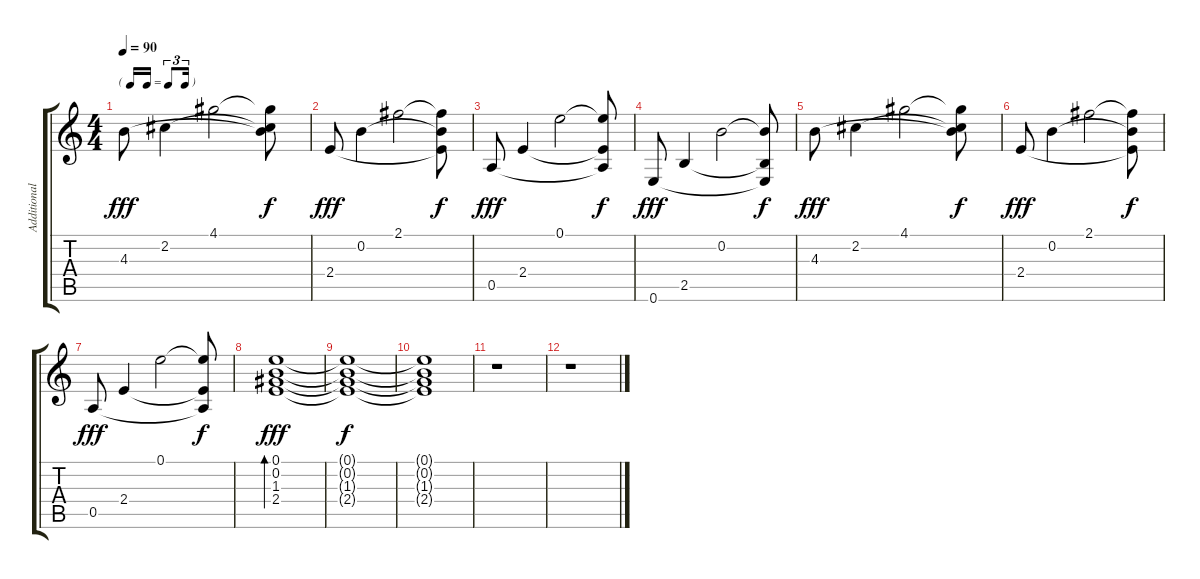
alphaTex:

\track ("Additional Guitar" "Additional") {instrument electricguitarclean}
\staff {score tabs}
\tuning (E4 B3 G3 D3 A2 E2) {hide}
\ts (4 4)
\tf triplet16th
\tempo 90
\clef g2
\ks c
4.3.8{dy fff volume 13 instrument electricguitarclean} 2.2.4 4.1.2 (4.1{t} 2.2{t} 4.3{t}).8{dy f} |
2.4.8{dy fff volume 13 instrument electricguitarclean} 0.2.4 2.1.2 (2.1{t} 0.2{t} 2.4{t}).8{dy f} |
0.5.8{dy fff volume 13 instrument electricguitarclean} 2.4.4 0.1.2 (0.1{t} 2.4{t} 0.5{t}).8{dy f} |
0.6.8{dy fff volume 13 instrument electricguitarclean} 2.5.4 0.2.2 (0.2{t} 2.5{t} 0.6{t}).8{dy f} |
4.3.8{dy fff volume 13 instrument electricguitarclean} 2.2.4 4.1.2 (4.1{t} 2.2{t} 4.3{t}).8{dy f} |
2.4.8{dy fff volume 13 instrument electricguitarclean} 0.2.4 2.1.2 (2.1{t} 0.2{t} 2.4{t}).8{dy f} |
0.5.8{dy fff volume 13 instrument electricguitarclean} 2.4.4 0.1.2 (0.1{t} 2.4{t} 0.5{t}).8{dy f} |
(0.1 0.2 1.3 2.4).1{bd 240 dy fff} |
(0.1{t} 0.2{t} 1.3{t} 2.4{t}).1{dy f} |
(0.1{t} 0.2{t} 1.3{t} 2.4{t}).1 |
r.1 |
r.1
